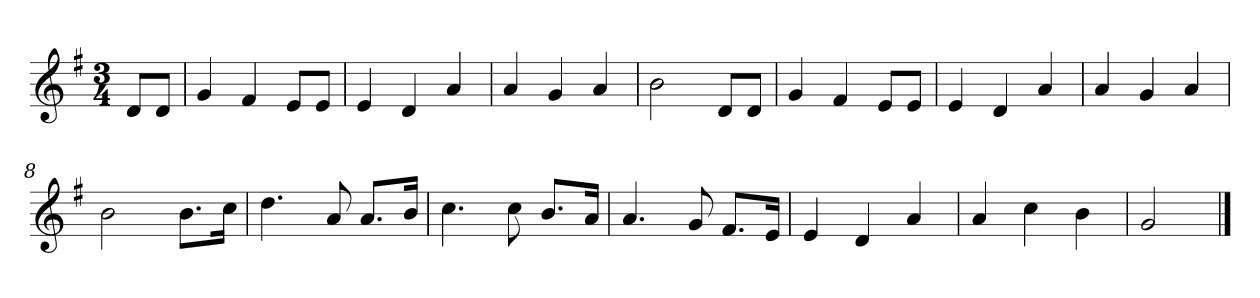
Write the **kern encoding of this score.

**kern
*part1
*staff1
*k[f#]
*M3/4
*MM120
=
8dL
8dJ
=1
4g
4f#
8eL
8eJ
=2
4e
4d
4a
=3
4a
4g
4a
=4
2b
8dL
8dJ
=5
4g
4f#
8eL
8eJ
=6
4e
4d
4a
=7
4a
4g
4a
=8
2b
8.bL
16ccJk
=9
4.dd
8a
8.aL
16bJk
=10
4.cc
8cc
8.bL
16aJk
=11
4.a
8g
8.f#L
16eJk
=12
4e
4d
4a
=13
4a
4cc
4b
=14
2g
==
*-
